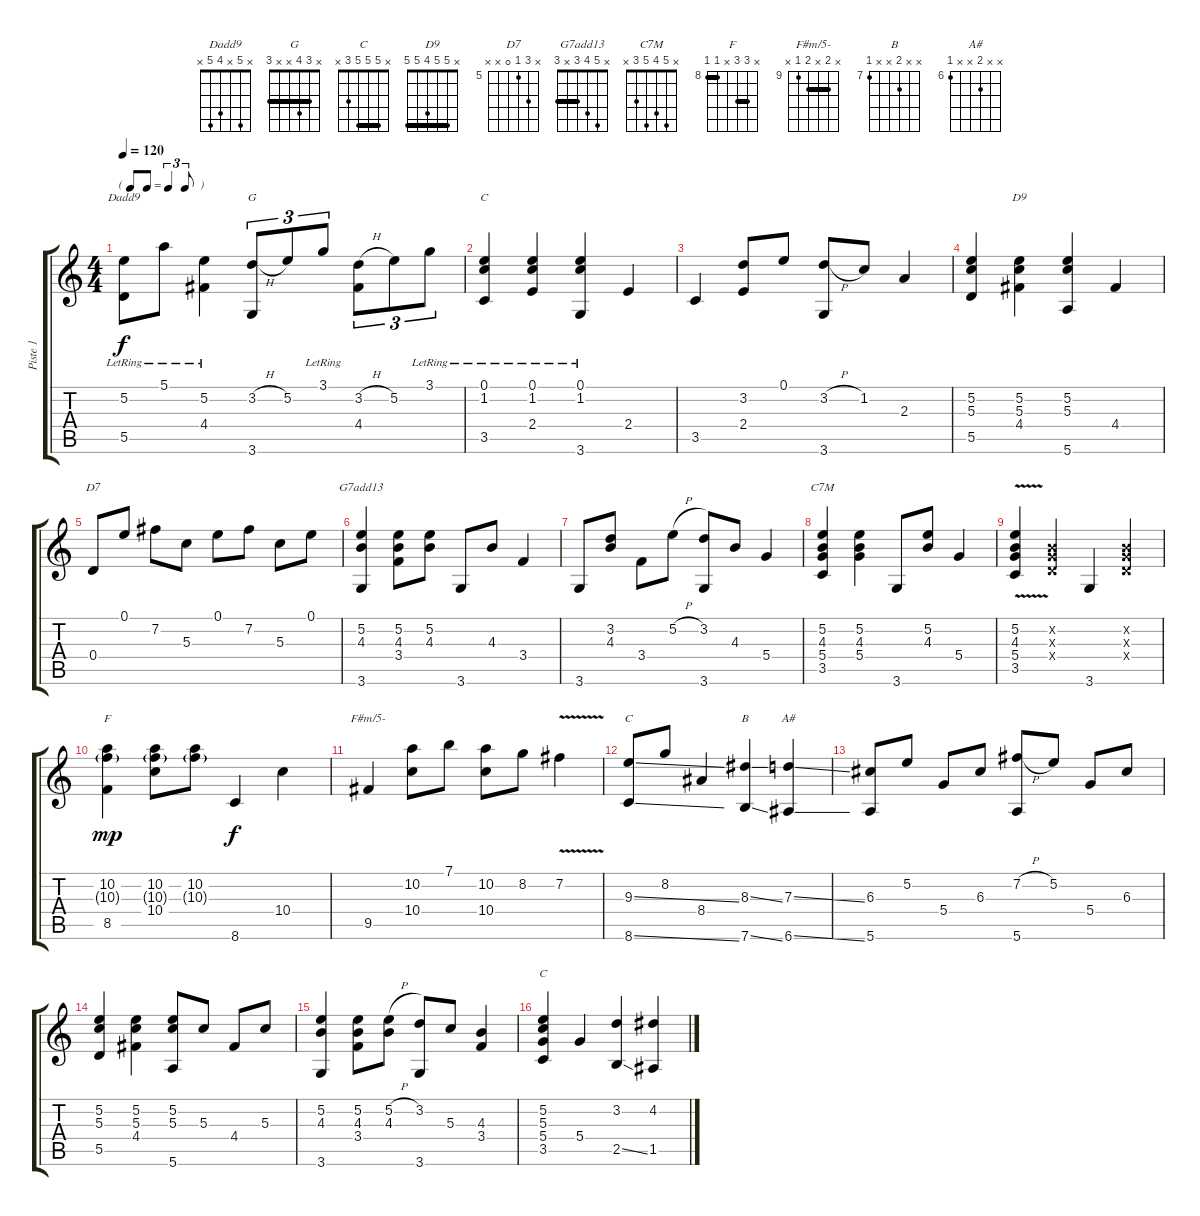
\track ("Piste 1" "Piste 1") {instrument electricguitarjazz}
\staff {score tabs}
\tuning (E4 B3 G3 D3 A2 E2) {hide}
\chord ("Dadd9" x 5 x 4 5 x)
\chord ("G" x 3 4 x x 3) {barre 3}
\chord ("C" 0 1 0 2 3 x)
\chord ("D9" x 5 5 4 5 5) {barre 5}
\chord ("D7" x 7 5 0 x x) {firstfret 5}
\chord ("G7add13" x 5 4 3 x 3) {barre 3}
\chord ("C7M" x 5 4 5 3 x)
\chord ("F" x 10 10 x 8 8) {firstfret 8 barre (8 10)}
\chord ("F#m/5-" x 10 x 10 9 x) {firstfret 9 barre 10}
\chord ("C" x 8 9 x x 8) {firstfret 8 barre 8}
\chord ("B" x x 8 x x 7) {firstfret 7}
\chord ("A#" x x 7 x x 6) {firstfret 6}
\chord ("C" x 5 5 5 3 x) {barre 5}
\ts (4 4)
\tf triplet8th
\tempo 120
\clef g2
\ks c
(5.2{lr} 5.5).8{ch "Dadd9" dy f} 5.1{lr}.8 (5.2{lr} 4.4).4 (3.2{h} 3.6).8{tu (3 2) ch "G"} 5.2.8{tu (3 2)} 3.1{lr}.8{tu (3 2)} (3.2{h} 4.4).8{tu (3 2)} 5.2.8{tu (3 2)} 3.1{lr}.8{tu (3 2)} |
(0.1{lr} 1.2 3.5).4{ch "C"} (0.1{lr} 1.2 2.4).4 (0.1{lr} 1.2 3.6).4 2.4.4 |
3.5.4 (3.2 2.4).8 0.1.8 (3.2{h} 3.6).8 1.2.8 2.3.4 |
(5.2 5.3 5.5).4 (5.2 5.3 4.4).4{ch "D9"} (5.2 5.3 5.6).4 4.4.4 |
0.4.8{ch "D7"} 0.1.8 7.2.8 5.3.8 0.1.8 7.2.8 5.3.8 0.1.8 |
(5.2 4.3 3.6).4{ch "G7add13"} (5.2 4.3 3.4).8 (5.2 4.3).8 3.6.8 4.3.8 3.4.4 |
3.6.8 (3.2 4.3).8 3.4.8 5.2{h}.8 (3.2 3.6).8 4.3.8 5.4.4 |
(5.2 4.3 5.4 3.5).4{ch "C7M"} (5.2 4.3 5.4).4 3.6.8 (5.2 4.3).8 5.4.4 |
(5.2 4.3 5.4{v} 3.5).4 (0.2{x} 0.3{x} 0.4{x}).4 3.6.4 (0.2{x} 0.3{x} 0.4{x}).4 |
(10.2 10.3{g} 8.5).4{ch "F" dy mp} (10.2 10.3{g} 10.4).8 (10.2 10.3{g}).8 8.6.4{dy f} 10.4.4 |
9.5.4{ch "F#m/5-"} (10.2 10.4).8 7.1.8 (10.2 10.4).8 8.2.8 7.2{v}.4 |
(9.3{ss} 8.6{ss}).8{ch "C"} 8.2.8 8.4.4 (8.3{ss} 7.6{ss}).4{ch "B"} (7.3{ss} 6.6{ss}).4{ch "A#"} |
(6.3 5.6).8 5.2.8 5.4.8 6.3.8 (7.2{h} 5.6).8 5.2.8 5.4.8 6.3.8 |
(5.2 5.3 5.5).4 (5.2 5.3 4.4).4 (5.2 5.3 5.6).8 5.3.8 4.4.8 5.3.8 |
(5.2 4.3 3.6).4 (5.2 4.3 3.4).8 (5.2{h} 4.3).8 (3.2 3.6).8 5.3.8 (4.3 3.4).4 |
(5.2 5.3 5.4 3.5).4{ch "C"} 5.4.4 (3.2 2.5{ss}).4 (4.2 1.5).4
